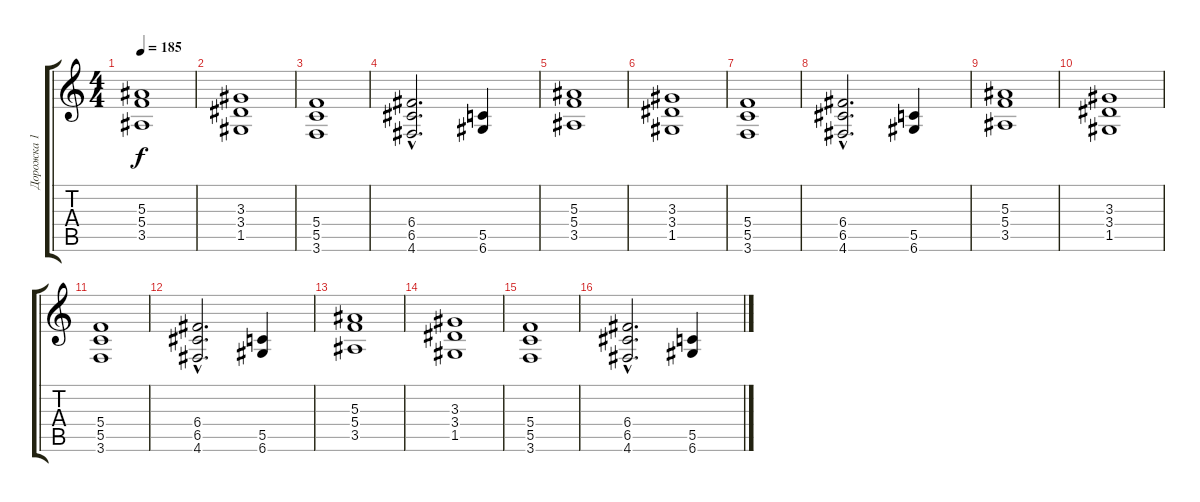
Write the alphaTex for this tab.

\track ("Дорожка 1" "Дорожка 1") {instrument distortionguitar}
\staff {score tabs}
\tuning (D4 A3 F3 C3 G2 D2) {hide}
\ts (4 4)
\tempo 185
\clef g2
\ks c
(5.3 5.4 3.5).1{dy f} |
(3.3 3.4 1.5).1 |
(5.4 5.5 3.6).1 |
(6.4{hac} 6.5{hac} 4.6{hac}).2{d} (5.5 6.6).4 |
(5.3 5.4 3.5).1 |
(3.3 3.4 1.5).1 |
(5.4 5.5 3.6).1 |
(6.4{hac} 6.5{hac} 4.6{hac}).2{d} (5.5 6.6).4 |
(5.3 5.4 3.5).1 |
(3.3 3.4 1.5).1 |
(5.4 5.5 3.6).1 |
(6.4{hac} 6.5{hac} 4.6{hac}).2{d} (5.5 6.6).4 |
(5.3 5.4 3.5).1 |
(3.3 3.4 1.5).1 |
(5.4 5.5 3.6).1 |
(6.4{hac} 6.5{hac} 4.6{hac}).2{d} (5.5 6.6).4
